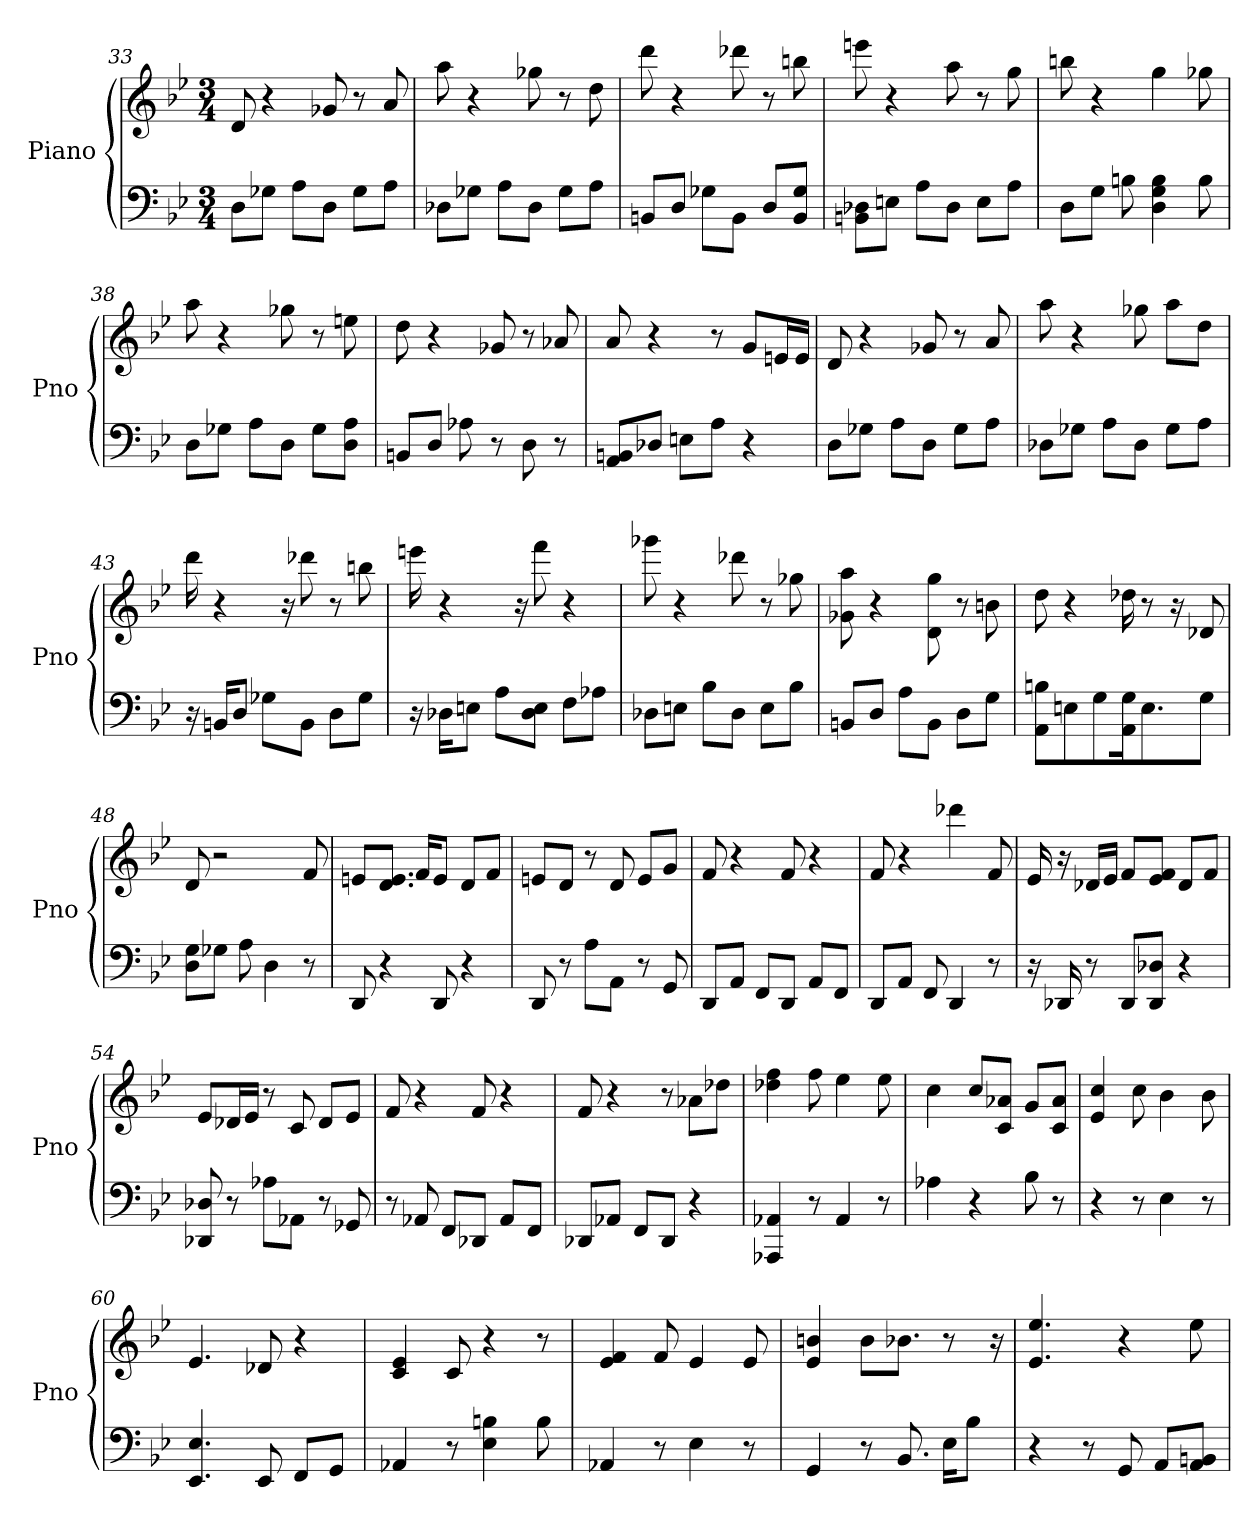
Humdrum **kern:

**kern	**kern
*part1	*part1
*staff2	*staff1
*I"Piano	*
*I'Pno	*
*clefF4	*clefG2
*k[b-e-]	*k[b-e-]
*B-:	*B-:
*M3/4	*M3/4
=33	=33
8D\L	8d
8G-\J	4r
8A\L	.
8D\J	8g-
8G-\L	8r
8A\J	8a
=34	=34
8D-\L	8aa
8G-\J	4r
8A\L	.
8D-\J	8gg-
8G-\L	8r
8A\J	8dd
=35	=35
8BB/L	8ddd
8D/J	4r
8G-\L	.
8BB\J	8ddd-
8D/L	8r
8G-/ 8BB/J	8bb
=36	=36
8D-\ 8BB\L	8eee
8E\J	4r
8A\L	.
8D-\J	8aa
8E\L	8r
8A\J	8gg
=37	=37
8D\L	8bb
8G\J	4r
8B	.
4B 4G 4D	4gg
8B	8gg-
=38	=38
8D\L	8aa
8G-\J	4r
8A\L	.
8D\J	8gg-
8G-\L	8r
8A\ 8D\J	8ee
=39	=39
8BB/L	8dd
8D/J	4r
8A-	.
8r	8g-
8D	8r
8r	8a-
=40	=40
8BB/ 8AA/L	8a
8D-/J	4r
8E\L	.
8A\J	8r
4r	8g/L
.	16e/L
.	16e/JJ
=41	=41
8D\L	8d
8G-\J	4r
8A\L	.
8D\J	8g-
8G-\L	8r
8A\J	8a
=42	=42
8D-\L	8aa
8G-\J	4r
8A\L	.
8D-\J	8gg-
8G-\L	8aa\L
8A\J	8dd\J
=43	=43
16r	16ddd
16BB/KL	4r
8D/J	.
8G-\L	.
.	16r
8BB\J	8ddd-
8D\L	8r
8G-\J	8bb
=44	=44
16r	16eee
16D-\KL	4r
8E\J	.
8A\L	.
.	16r
8D-\ 8E\J	8fff
8F\L	4r
8A-\J	.
=45	=45
8D-\L	8ggg-
8E\J	4r
8B-\L	.
8D-\J	8ddd-
8E\L	8r
8B-\J	8gg-
=46	=46
8BB/L	8aa 8g-
8D/J	4r
8A\L	.
8BB\J	8gg 8d
8D\L	8r
8G\J	8b
=47	=47
8B\ 8AA\L	8dd
8E\J	4r
8G\L	.
16AA\ 16G\K	16dd-
8.E\J	8r
.	16r
8GJ	8d-
=48	=48
8D\ 8G\L	8d
8G-\J	2r
8A	.
4D	.
8r	8f
=49	=49
8DD	8e/L
4r	8.e/ 8.d/J
.	16f/KL
8DD	8e/J
4r	8d/L
.	8f/J
=50	=50
8DD	8e/L
8r	8d/J
8A\L	8r
8AA\J	8d
8r	8e/L
8GG	8g/J
=51	=51
8DD/L	8f
8AA/J	4r
8FF/L	.
8DD/J	8f
8AA/L	4r
8FF/J	.
=52	=52
8DD/L	8f
8AA/J	4r
8FF	.
4DD	4ddd-
8r	8f
=53	=53
16r	16e-
16DD-	16r
8r	16d-/LL
.	16e-/JJ
8DD-/L	8f/L
8D-/ 8DD-/J	8e-/ 8f/J
4r	8d-/L
.	8f/J
=54	=54
8DD- 8D-	8e-/L
8r	16d-/L
.	16e-/JJ
8A-\L	8r
8AA-\J	8c
8r	8d-/L
8GG-	8e-/J
=55	=55
8r	8f
8AA-	4r
8FF/L	.
8DD-/J	8f
8AA-/L	4r
8FF/J	.
=56	=56
8DD-/L	8f
8AA-/J	4r
8FF/L	.
8DD-/J	8r
4r	8a-\L
.	8dd-\J
=57	=57
4AAA- 4AA-	4ff 4dd-
8r	8ff
4AA-	4ee-
8r	8ee-
=58	=58
4A-	4cc
4r	8cc/L
.	8a-/ 8c/J
8B-	8g/L
8r	8c/ 8a-/J
=59	=59
4r	4e- 4cc
8r	8cc
4E-	4b-
8r	8b-
=60	=60
4.E- 4.EE-	4.e-
8EE-	8d-
8FF/L	4r
8GG/J	.
=61	=61
4AA-	4e- 4c
8r	8c
4B 4E-	4r
8B	8r
=62	=62
4AA-	4e- 4f
8r	8f
4E-	4e-
8r	8e-
=63	=63
4GG	4e- 4b
8r	8b\L
8.BB-	8.b-\J
16E-\KL	8r
8B-\J	.
.	16r
=64	=64
4r	4.e- 4.ee-
8r	.
8GG	4r
8AA/L	.
8BB/ 8AA/J	8ee-
=	=
*-	*-
